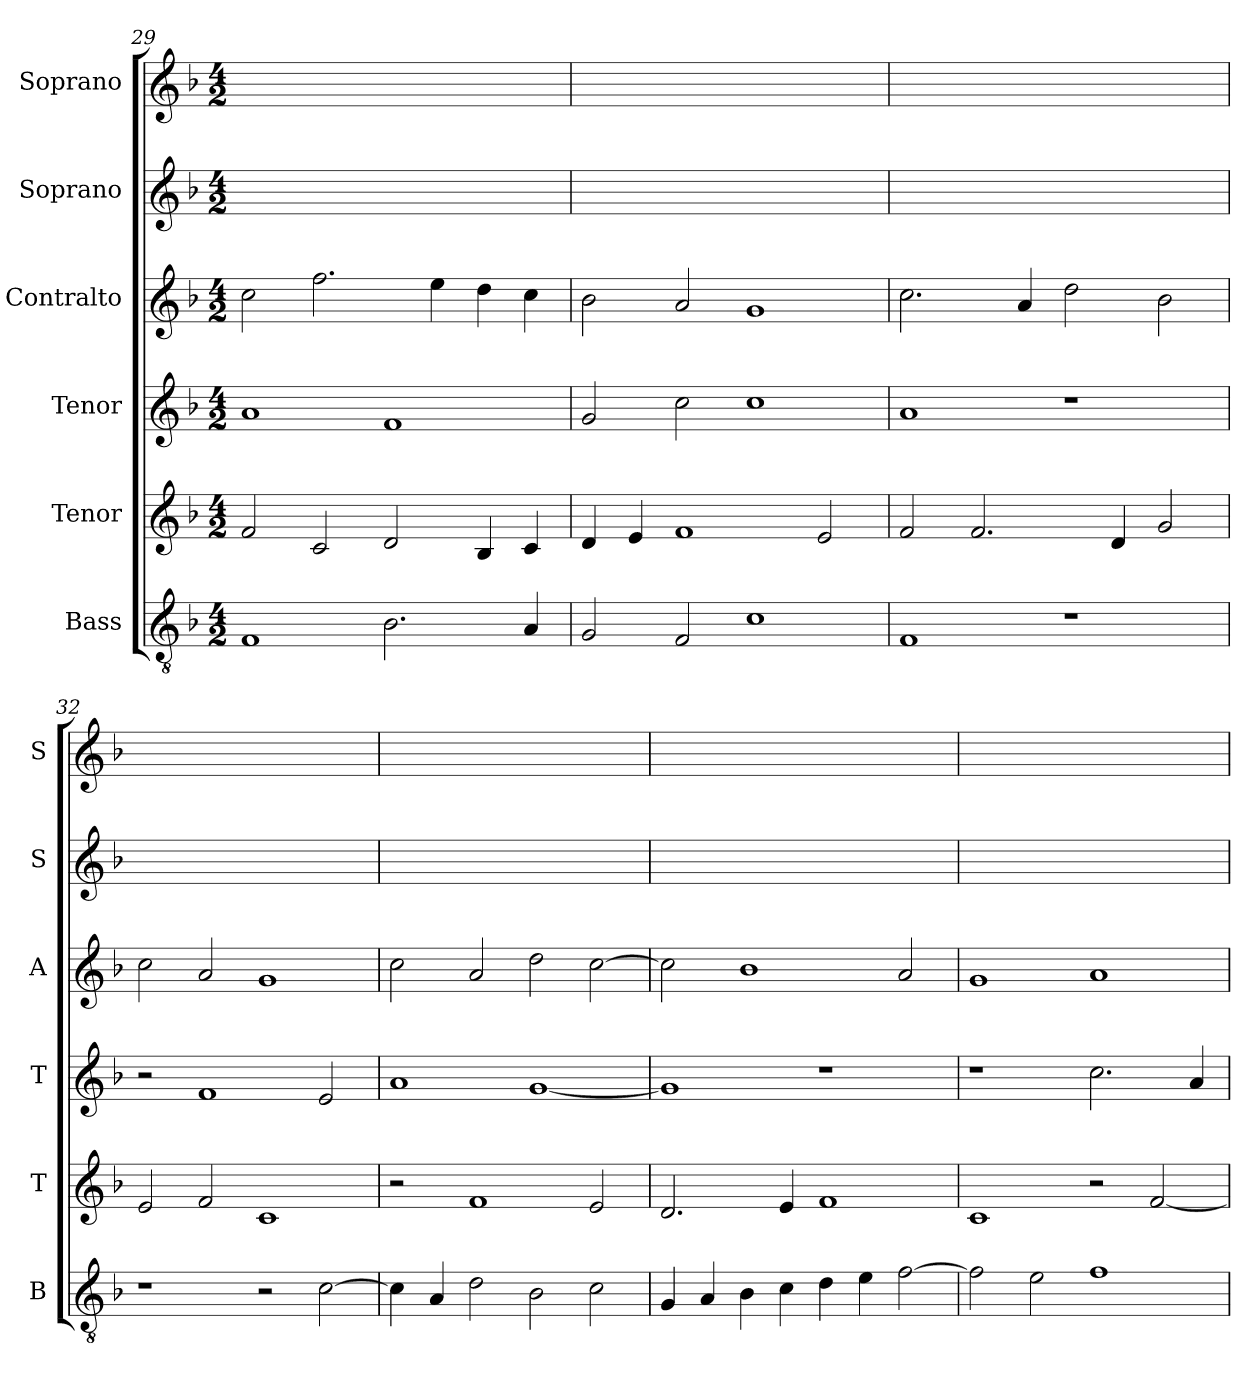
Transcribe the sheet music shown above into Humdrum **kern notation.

**kern	**kern	**kern	**kern	**kern	**kern
*part6	*part5	*part4	*part3	*part2	*part1
*staff6	*staff5	*staff4	*staff3	*staff2	*staff1
*I"Bass	*I"Tenor	*I"Tenor	*I"Contralto	*I"Soprano	*I"Soprano
*I'B	*I'T	*I'T	*I'A	*I'S	*I'S
*clefGv2	*clefG2	*clefG2	*clefG2	*clefG2	*clefG2
*k[b-]	*k[b-]	*k[b-]	*k[b-]	*k[b-]	*k[b-]
*G:dor	*G:dor	*G:dor	*G:dor	*G:dor	*G:dor
*M4/2	*M4/2	*M4/2	*M4/2	*M4/2	*M4/2
=29	=29	=29	=29	=29	=29
1F	2f	1a	2cc	0ryy	0ryy
.	2c	.	2.ff	.	.
2.B-	2d	1f	.	.	.
.	.	.	4ee	.	.
.	4B-	.	4dd	.	.
4A	4c	.	4cc	.	.
=30	=30	=30	=30	=30	=30
2G	4d	2g	2b-	0ryy	0ryy
.	4e	.	.	.	.
2F	1f	2cc	2a	.	.
1c	.	1cc	1g	.	.
.	2e	.	.	.	.
=31	=31	=31	=31	=31	=31
1F	2f	1a	2.cc	0ryy	0ryy
.	2.f	.	.	.	.
.	.	.	4a	.	.
1r	.	1r	2dd	.	.
.	4d	.	.	.	.
.	2g	.	2b-	.	.
=32	=32	=32	=32	=32	=32
1r	2e	2r	2cc	0ryy	0ryy
.	2f	1f	2a	.	.
2r	1c	.	1g	.	.
[2c	.	2e	.	.	.
=33	=33	=33	=33	=33	=33
4c]	2r	1a	2cc	0ryy	0ryy
4A	.	.	.	.	.
2d	1f	.	2a	.	.
2B-	.	[1g	2dd	.	.
2c	2e	.	[2cc	.	.
=34	=34	=34	=34	=34	=34
4G	2.d	1g]	2cc]	0ryy	0ryy
4A	.	.	.	.	.
4B-	.	.	1b-	.	.
4c	4e	.	.	.	.
4d	1f	1r	.	.	.
4e	.	.	.	.	.
[2f	.	.	2a	.	.
=35	=35	=35	=35	=35	=35
2f]	1c	1r	1g	0ryy	0ryy
2e	.	.	.	.	.
1f	2r	2.cc	1a	.	.
.	[2f	.	.	.	.
.	.	4a	.	.	.
=	=	=	=	=	=
*-	*-	*-	*-	*-	*-
